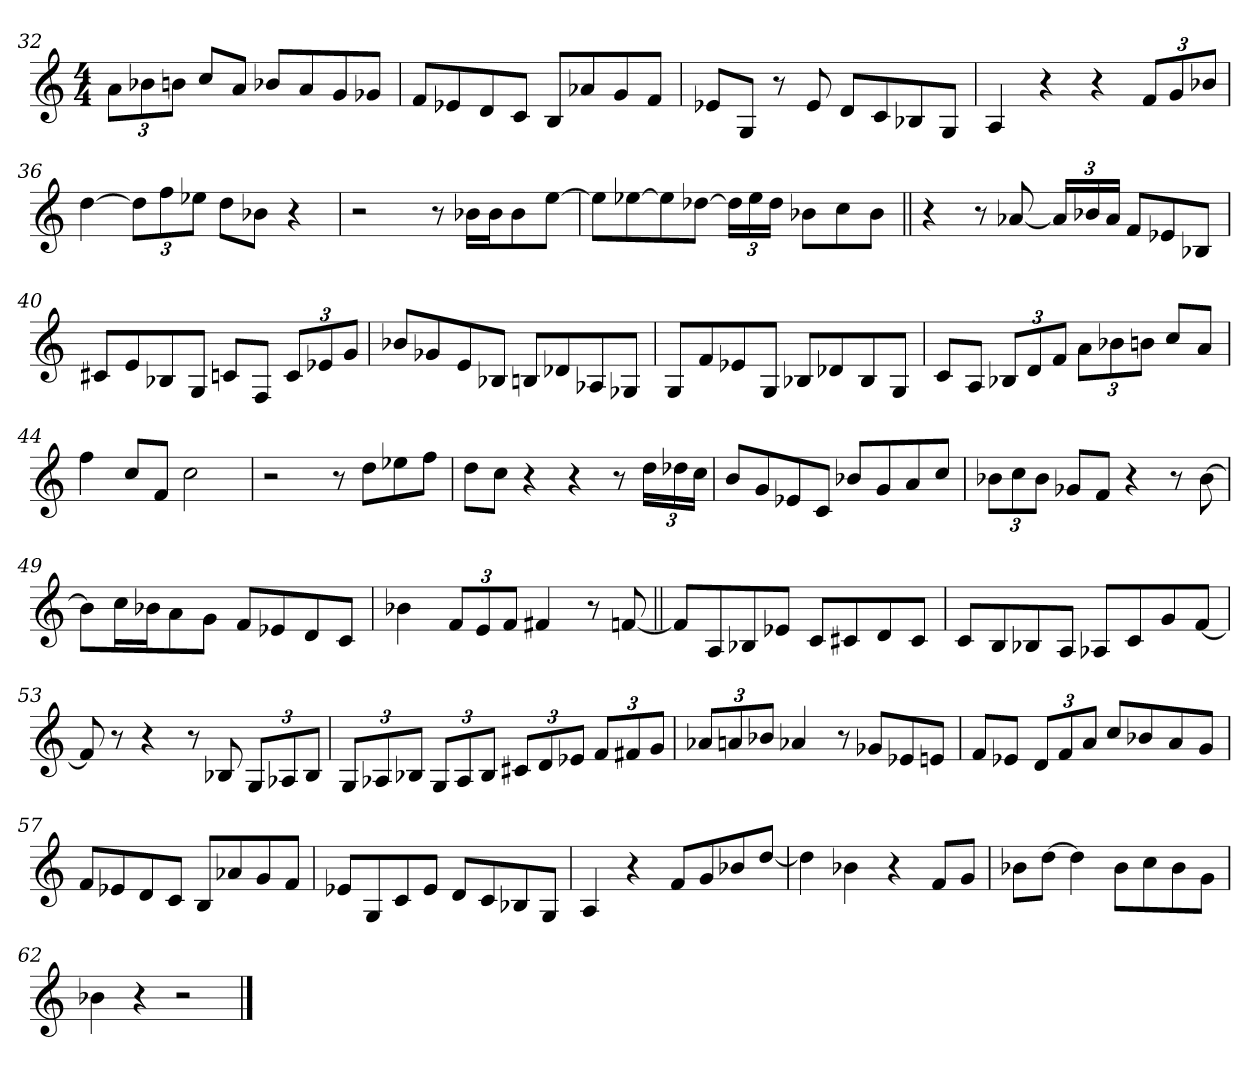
**kern
*part1
*staff1
*clefG2
*k[]
*M4/4
=32
12a\L
12b-X\
12bn\J
8cc/L
8a/J
8b-X/L
8a/
8g/
8g-X/J
=33
8f/L
8e-X/
8d/
8c/J
8B/L
8a-X/
8g/
8f/J
=34
8e-X/L
8G/J
8r
8e-/
8d/L
8c/
8B-X/
8G/J
=35
4A/
4r
4r
12f/L
12g/
12b-X/J
=36
[4dd\
12dd\L]
12ff\
12ee-X\J
8dd\L
8b-X\J
4r
=37
2r
8r
16b-X\LL
16b-\J
8b-\
[8ee\J
=38
8ee\L]
[8ee-X\
8ee-\]
[8dd-X\J
24dd-\LL]
24ee-\
24dd-\JJ
8b-X\L
8cc\
8b-\J
=39||
4r
8r
[8a-X/
24a-/LL]
24b-X/
24a-/JJ
8f/L
8e-X/
8B-X/J
=40
8c#X/L
8e/
8B-X/
8G/J
8cn/L
8F/J
12c/L
12e-X/
12g/J
=41
8b-X/L
8g-X/
8e/
8B-X/J
8Bn/L
8d-X/
8A-X/
8G-X/J
=42
8G/L
8f/
8e-X/
8G/J
8B-X/L
8d-X/
8B-/
8G/J
=43
8c/L
8A/J
12B-X/L
12d/
12f/J
12a\L
12b-X\
12bn\J
8cc/L
8a/J
=44
4ff\
8cc/L
8f/J
2cc\
=45
2r
8r
8dd\L
8ee-X\
8ff\J
=46
8dd\L
8cc\J
4r
4r
8r
24dd\LL
24dd-X\
24cc\JJ
=47
8b/L
8g/
8e-X/
8c/J
8b-X/L
8g/
8a/
8cc/J
=48
12b-X\L
12cc\
12b-\J
8g-X/L
8f/J
4r
8r
[8b-\
=49
8b-\L]
16cc\L
16b-X\J
8a\
8g\J
8f/L
8e-X/
8d/
8c/J
=50
4b-X\
12f/L
12e/
12f/J
4f#X/
8r
[8fn/
=51||
8f/L]
8A/
8B-X/
8e-X/J
8c/L
8c#X/
8d/
8c#/J
=52
8c/L
8B/
8B-X/
8A/J
8A-X/L
8c/
8g/
[8f/J
=53
8f/]
8r
4r
8r
8B-X/
12G/L
12A-X/
12B-/J
=54
12G/L
12A-X/
12B-X/J
12G/L
12A-/
12B-/J
12c#X/L
12d/
12e-X/J
12f/L
12f#X/
12g/J
=55
12a-X/L
12an/
12b-X/J
4a-X/
8r
8g-X/L
8e-X/
8en/J
=56
8f/L
8e-X/J
12d/L
12f/
12a/J
8cc/L
8b-X/
8a/
8g/J
=57
8f/L
8e-X/
8d/
8c/J
8B/L
8a-X/
8g/
8f/J
=58
8e-X/L
8G/
8c/
8e-/J
8d/L
8c/
8B-X/
8G/J
=59
4A/
4r
8f/L
8g/
8b-X/
[8dd/J
=60
4dd\]
4b-X\
4r
8f/L
8g/J
=61
8b-X\L
[8dd\J
4dd\]
8b-\L
8cc\
8b-\
8g\J
=62
4b-X\
4r
2r
==
*-
